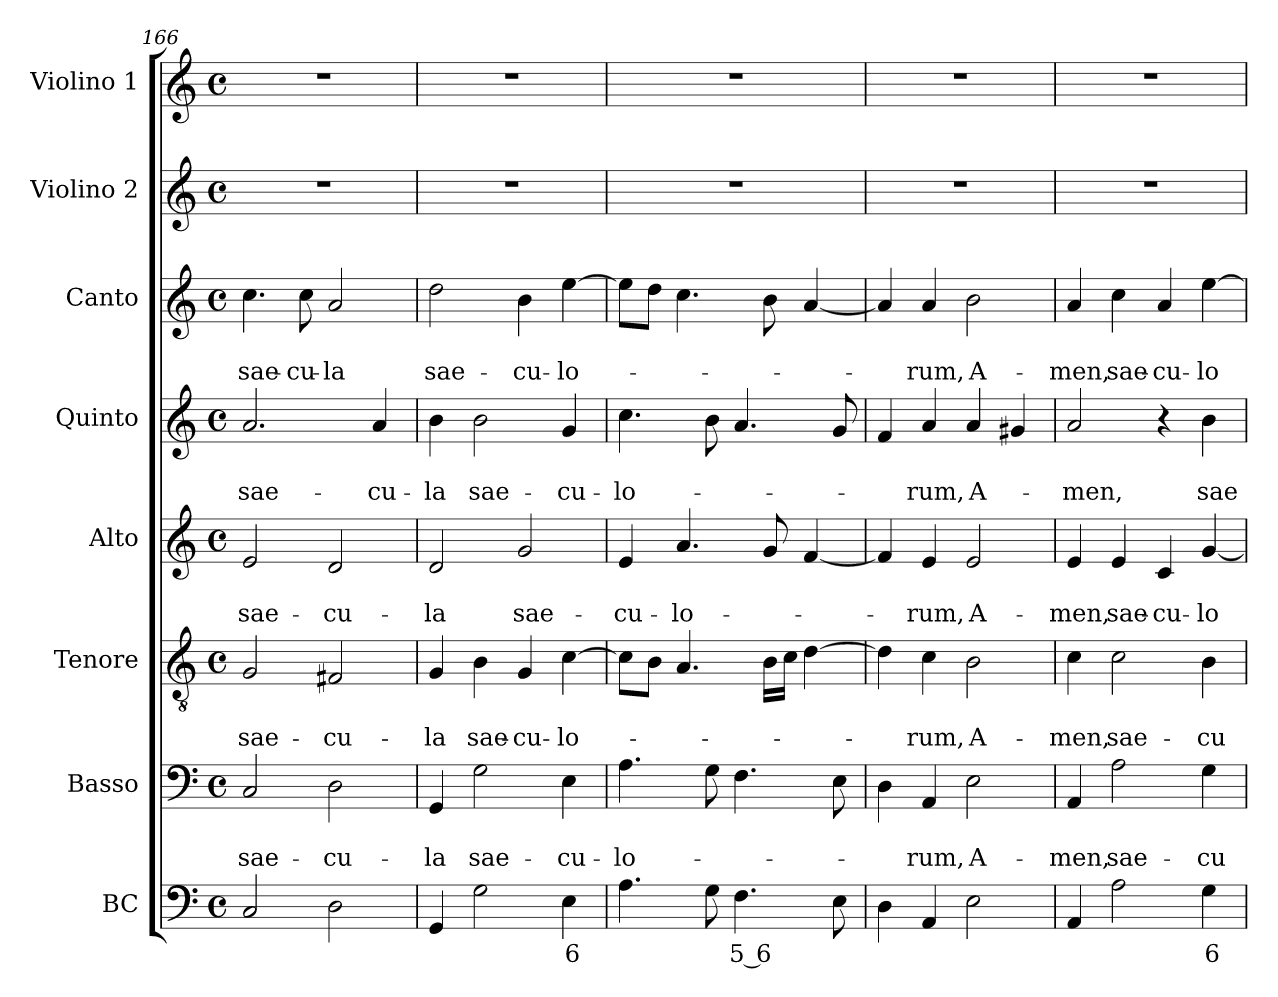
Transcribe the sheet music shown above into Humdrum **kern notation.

**kern	**text	**kern	**text	**text	**kern	**text	**text	**kern	**text	**text	**kern	**text	**text	**kern	**text	**text	**kern	**kern
*part8	*part8	*part7	*part7	*part7	*part6	*part6	*part6	*part5	*part5	*part5	*part4	*part4	*part4	*part3	*part3	*part3	*part2	*part1
*staff8	*staff8	*staff7	*staff7	*staff7	*staff6	*staff6	*staff6	*staff5	*staff5	*staff5	*staff4	*staff4	*staff4	*staff3	*staff3	*staff3	*staff2	*staff1
*I"BC	*	*I"Basso	*	*	*I"Tenore	*	*	*I"Alto	*	*	*I"Quinto	*	*	*I"Canto	*	*	*I"Violino 2	*I"Violino 1
*I'Bc	*	*I'B	*	*	*I'T	*	*	*I'A	*	*	*I'Q	*	*	*I'C	*	*	*I'V2	*I'V1
*clefF4	*	*clefF4	*	*	*clefGv2	*	*	*clefG2	*	*	*clefG2	*	*	*clefG2	*	*	*clefG2	*clefG2
*k[]	*	*k[]	*	*	*k[]	*	*	*k[]	*	*	*k[]	*	*	*k[]	*	*	*k[]	*k[]
*C:	*	*C:	*	*	*C:	*	*	*C:	*	*	*C:	*	*	*C:	*	*	*C:	*C:
*M4/4	*	*M4/4	*	*	*M4/4	*	*	*M4/4	*	*	*M4/4	*	*	*M4/4	*	*	*M4/4	*M4/4
*met(c)	*	*met(c)	*	*	*met(c)	*	*	*met(c)	*	*	*met(c)	*	*	*met(c)	*	*	*met(c)	*met(c)
=166	=166	=166	=166	=166	=166	=166	=166	=166	=166	=166	=166	=166	=166	=166	=166	=166	=166	=166
!	!	!	!	!LO:LY:b	!	!	!LO:LY:b	!	!	!LO:LY:b	!	!	!LO:LY:b	!	!	!LO:LY:b	!	!
2C/	.	2C/	.	sae-	2G/	.	sae-	2e/	.	sae-	2.a/	.	sae-	4.cc\	.	sae-	1r	1r
!	!	!	!	!	!	!	!	!	!	!	!	!	!	!	!	!LO:LY:b	!	!
.	.	.	.	.	.	.	.	.	.	.	.	.	.	8cc\	.	-cu-	.	.
!	!	!	!	!LO:LY:b	!	!	!LO:LY:b	!	!	!LO:LY:b	!	!	!	!	!	!LO:LY:b	!	!
2D\	.	2D\	.	-cu-	2F#X/	.	-cu-	2d/	.	-cu-	.	.	.	2a/	.	-la	.	.
!	!	!	!	!	!	!	!	!	!	!	!	!	!LO:LY:b	!	!	!	!	!
.	.	.	.	.	.	.	.	.	.	.	4a/	.	-cu-	.	.	.	.	.
=167	=167	=167	=167	=167	=167	=167	=167	=167	=167	=167	=167	=167	=167	=167	=167	=167	=167	=167
!	!	!	!	!LO:LY:b	!	!	!LO:LY:b	!	!	!LO:LY:b	!	!	!LO:LY:b	!	!	!LO:LY:b	!	!
4GG/	.	4GG/	.	-la	4G/	.	-la	2d/	.	-la	4b\	.	-la	2dd\	.	sae-	1r	1r
!	!	!	!	!LO:LY:b	!	!	!LO:LY:b	!	!	!	!	!	!LO:LY:b	!	!	!	!	!
2G\	.	2G\	.	sae-	4B\	.	sae-	.	.	.	2b\	.	sae-	.	.	.	.	.
!	!	!	!	!	!	!	!LO:LY:b	!	!	!LO:LY:b	!	!	!	!	!	!LO:LY:b	!	!
.	.	.	.	.	4G/	.	-cu-	2g/	.	sae-	.	.	.	4b\	.	-cu-	.	.
!	!LO:LY:b	!	!	!LO:LY:b	!	!	!LO:LY:b	!	!	!	!	!	!LO:LY:b	!	!	!LO:LY:b	!	!
4E\	6	4E\	.	-cu-	[4c\	.	-lo-	.	.	.	4g/	.	-cu-	[4ee\	.	-lo-	.	.
=168	=168	=168	=168	=168	=168	=168	=168	=168	=168	=168	=168	=168	=168	=168	=168	=168	=168	=168
!	!	!	!	!LO:LY:b	!	!	!	!	!	!LO:LY:b	!	!	!LO:LY:b	!	!	!	!	!
4.A\	.	4.A\	.	-lo-	8c\L]	.	.	4e/	.	-cu-	4.cc\	.	-lo-	8ee\L]	.	.	1r	1r
.	.	.	.	.	8B\J	.	.	.	.	.	.	.	.	8dd\J	.	.	.	.
!	!	!	!	!	!	!	!	!	!	!LO:LY:b	!	!	!	!	!	!	!	!
.	.	.	.	.	4.A/	.	.	4.a/	.	-lo-	.	.	.	4.cc\	.	.	.	.
8G\	.	8G\	.	.	.	.	.	.	.	.	8b\	.	.	.	.	.	.	.
!	!LO:LY:b	!	!	!	!	!	!	!	!	!	!	!	!	!	!	!	!	!
4.F\	5 6	4.F\	.	.	.	.	.	.	.	.	4.a/	.	.	.	.	.	.	.
.	.	.	.	.	16B\LL	.	.	8g/	.	.	.	.	.	8b\	.	.	.	.
.	.	.	.	.	16c\JJ	.	.	.	.	.	.	.	.	.	.	.	.	.
.	.	.	.	.	[4d\	.	.	[4f/	.	.	.	.	.	[4a/	.	.	.	.
8E\	.	8E\	.	.	.	.	.	.	.	.	8g/	.	.	.	.	.	.	.
!!LO:PB:g=z
=169	=169	=169	=169	=169	=169	=169	=169	=169	=169	=169	=169	=169	=169	=169	=169	=169	=169	=169
4D\	.	4D\	.	.	4d\]	.	.	4f/]	.	.	4f/	.	.	4a/]	.	.	1r	1r
!	!	!	!	!LO:LY:b	!	!	!LO:LY:b	!	!	!LO:LY:b	!	!	!LO:LY:b	!	!	!LO:LY:b	!	!
4AA/	.	4AA/	.	-rum,	4c\	.	-rum,	4e/	.	-rum,	4a/	.	-rum,	4a/	.	-rum,	.	.
!	!	!	!	!LO:LY:b	!	!	!LO:LY:b	!	!	!LO:LY:b	!	!	!LO:LY:b	!	!	!LO:LY:b	!	!
2E\	.	2E\	.	A-	2B\	.	A-	2e/	.	A-	4a/	.	A-	2b\	.	A-	.	.
.	.	.	.	.	.	.	.	.	.	.	4g#X/	.	.	.	.	.	.	.
=170	=170	=170	=170	=170	=170	=170	=170	=170	=170	=170	=170	=170	=170	=170	=170	=170	=170	=170
!	!	!	!	!LO:LY:b	!	!	!LO:LY:b	!	!	!LO:LY:b	!	!	!LO:LY:b	!	!	!LO:LY:b	!	!
4AA/	.	4AA/	.	-men,	4c\	.	-men,	4e/	.	-men,	2a/	.	-men,	4a/	.	-men,	1r	1r
!	!	!	!	!LO:LY:b	!	!	!LO:LY:b	!	!	!LO:LY:b	!	!	!	!	!	!LO:LY:b	!	!
2A\	.	2A\	.	sae-	2c\	.	sae-	4e/	.	sae-	.	.	.	4cc\	.	sae-	.	.
!	!	!	!	!	!	!	!	!	!	!LO:LY:b	!	!	!	!	!	!LO:LY:b	!	!
.	.	.	.	.	.	.	.	4c/	.	-cu-	4r	.	.	4a/	.	-cu-	.	.
!	!LO:LY:b	!	!	!LO:LY:b	!	!	!LO:LY:b	!	!	!LO:LY:b	!	!	!LO:LY:b	!	!	!LO:LY:b	!	!
4G\	6	4G\	.	-cu-	4B\	.	-cu-	[4g/	.	-lo-	4b\	.	sae-	[4ee\	.	-lo-	.	.
=	=	=	=	=	=	=	=	=	=	=	=	=	=	=	=	=	=	=
*-	*-	*-	*-	*-	*-	*-	*-	*-	*-	*-	*-	*-	*-	*-	*-	*-	*-	*-
